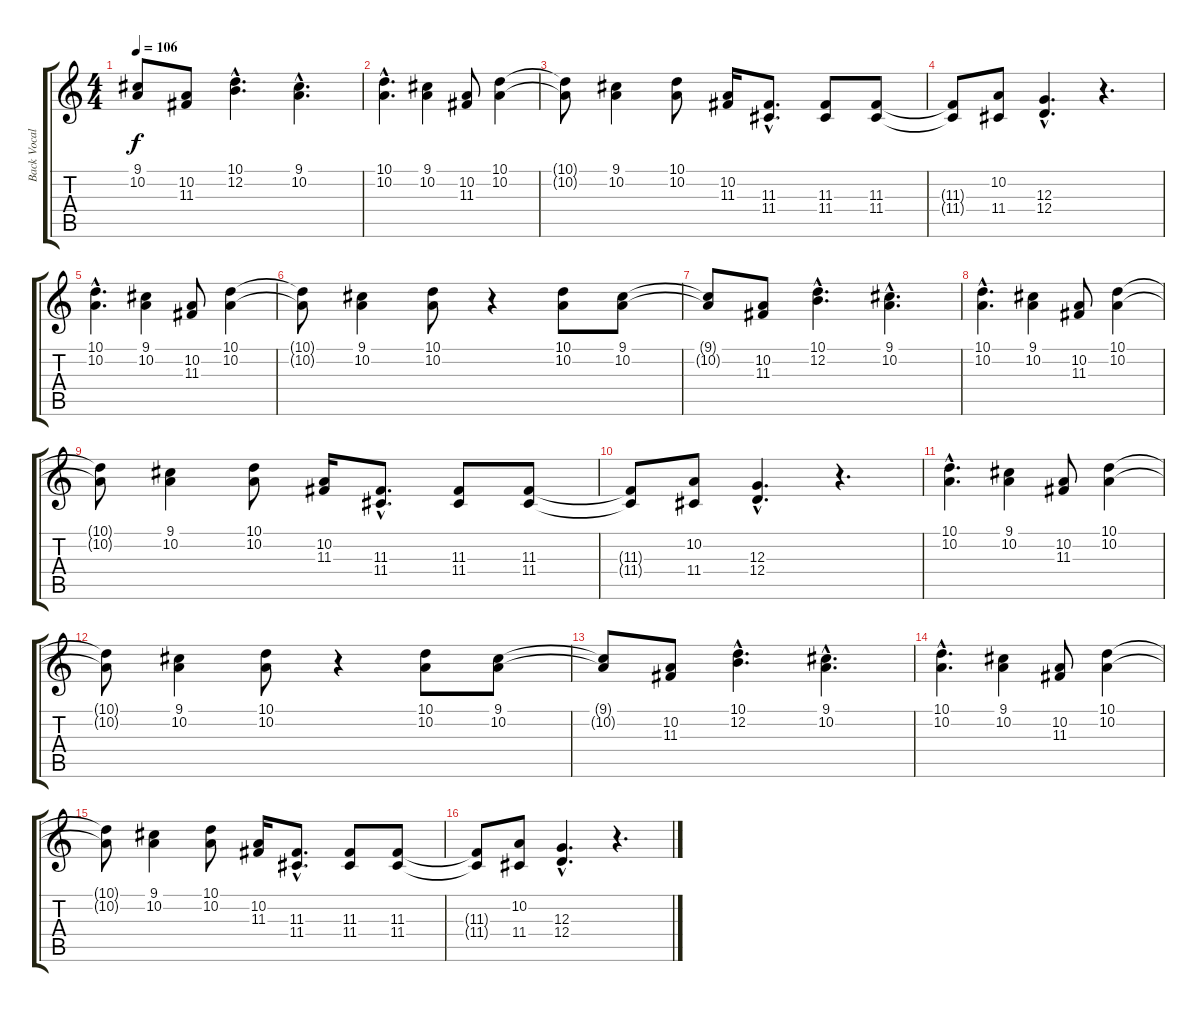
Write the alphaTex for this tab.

\track ("Back Vocals2" "Back Vocal") {instrument shakuhachi}
\staff {score tabs}
\tuning (E4 B3 G3 D3 A2 E2) {hide}
\ts (4 4)
\tempo 106
\clef g2
\ks c
(9.1{t} 10.2{t}).8{dy f} (10.2 11.3).8 (10.1{hac} 12.2{hac}).4{d} (9.1{hac} 10.2{hac}).4{d} |
(10.1{hac} 10.2{hac}).4{d} (9.1 10.2).4 (10.2 11.3).8 (10.1 10.2).4 |
(10.1{t} 10.2{t}).8 (9.1 10.2).4 (10.1 10.2).8 (10.2 11.3).16 (11.3{hac} 11.4{hac}).8{d} (11.3 11.4).8 (11.3 11.4).8 |
(11.3{t} 11.4{t}).8 (10.2 11.4).8 (12.3{hac} 12.4{hac}).4{d} r.4{d} |
(10.1{hac} 10.2{hac}).4{d} (9.1 10.2).4{volume 16} (10.2 11.3).8 (10.1 10.2).4 |
(10.1{t} 10.2{t}).8 (9.1 10.2).4 (10.1 10.2).8 r.4 (10.1 10.2).8 (9.1 10.2).8 |
(9.1{t} 10.2{t}).8 (10.2 11.3).8 (10.1{hac} 12.2{hac}).4{d} (9.1{hac} 10.2{hac}).4{d} |
(10.1{hac} 10.2{hac}).4{d} (9.1 10.2).4 (10.2 11.3).8 (10.1 10.2).4 |
(10.1{t} 10.2{t}).8 (9.1 10.2).4 (10.1 10.2).8 (10.2 11.3).16 (11.3{hac} 11.4{hac}).8{d} (11.3 11.4).8 (11.3 11.4).8 |
(11.3{t} 11.4{t}).8 (10.2 11.4).8 (12.3{hac} 12.4{hac}).4{d} r.4{d} |
(10.1{hac} 10.2{hac}).4{d} (9.1 10.2).4 (10.2 11.3).8 (10.1 10.2).4 |
(10.1{t} 10.2{t}).8 (9.1 10.2).4 (10.1 10.2).8 r.4 (10.1 10.2).8 (9.1 10.2).8 |
(9.1{t} 10.2{t}).8 (10.2 11.3).8 (10.1{hac} 12.2{hac}).4{d} (9.1{hac} 10.2{hac}).4{d} |
(10.1{hac} 10.2{hac}).4{d} (9.1 10.2).4 (10.2 11.3).8 (10.1 10.2).4 |
(10.1{t} 10.2{t}).8 (9.1 10.2).4 (10.1 10.2).8 (10.2 11.3).16 (11.3{hac} 11.4{hac}).8{d} (11.3 11.4).8 (11.3 11.4).8 |
(11.3{t} 11.4{t}).8 (10.2 11.4).8 (12.3{hac} 12.4{hac}).4{d} r.4{d}
